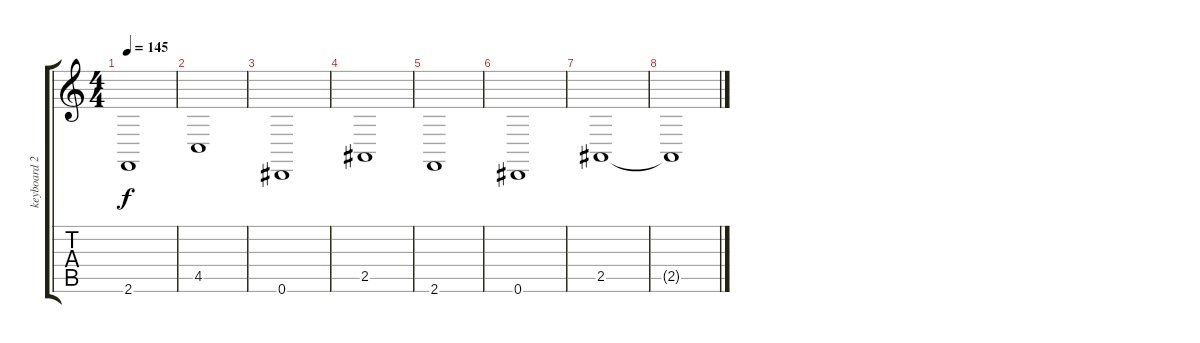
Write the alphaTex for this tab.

\track ("keyboard 2" "keyboard 2") {instrument lead8bassandlead}
\staff {score tabs}
\tuning (Eb4 Bb3 Gb3 Db3 Ab2 Eb2) {hide}
\ts (4 4)
\tempo 145
\clef g2
\ks c
2.6.1{dy f} |
4.5.1 |
0.6.1 |
2.5.1 |
2.6.1 |
0.6.1 |
2.5.1 |
2.5{t}.1
